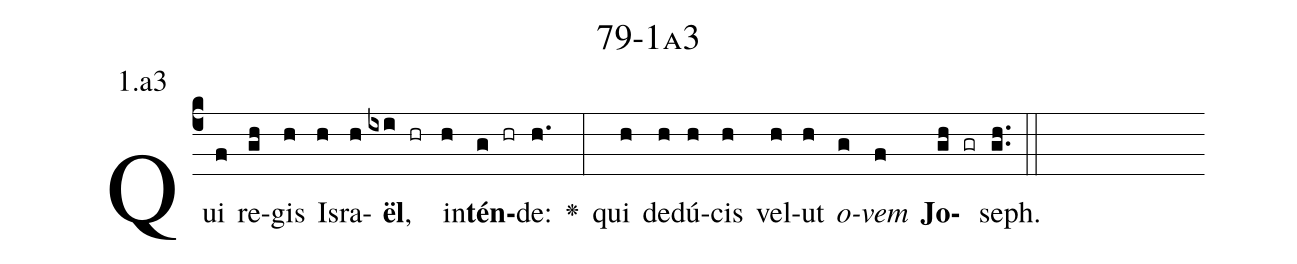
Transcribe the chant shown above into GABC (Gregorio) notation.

name: 79-1a3;
annotation: 1.a3;
%%
(c4)Qui(f) re(gh)gis(h) Is(h)ra(h)<b>ël</b>,(ixi hr) in(h)<b>tén</b>(g hr)de:(h.) <v>\greheightstar</v>(:) qui(h) de(h)dú(h)cis(h) vel(h)ut(h) <i>o</i>(g)<i>vem</i>(f) <b>Jo</b>(gh gr)seph.(gh..) (::)


%E(h) u(h) o(g) u(f) a(gh) e.(gh..) (::)
